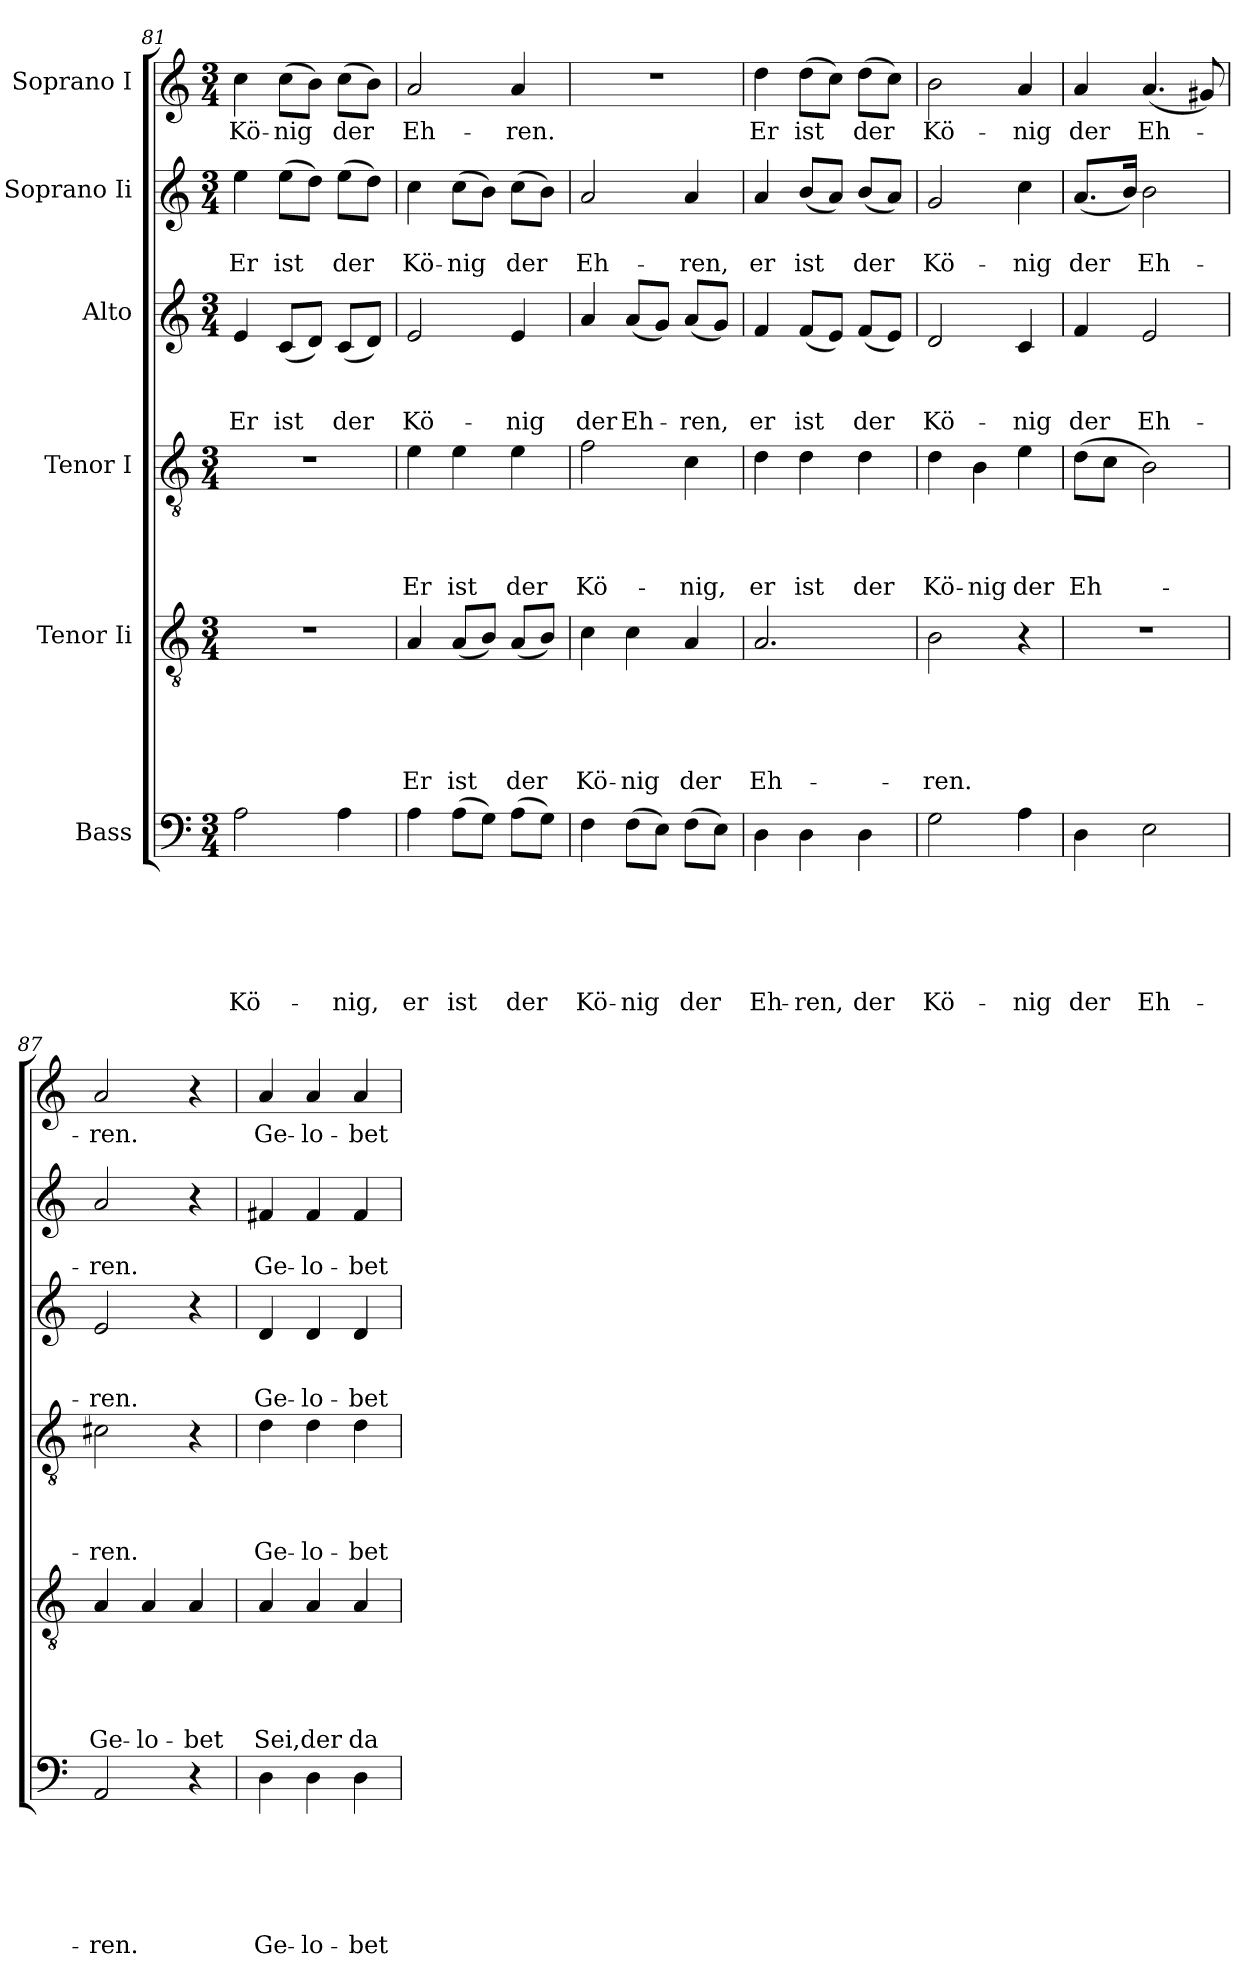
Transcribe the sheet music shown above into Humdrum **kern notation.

**kern	**text	**text	**text	**text	**text	**text	**kern	**text	**text	**text	**text	**text	**kern	**text	**text	**text	**text	**kern	**text	**text	**text	**kern	**text	**text	**kern	**text
*part6	*part6	*part6	*part6	*part6	*part6	*part6	*part5	*part5	*part5	*part5	*part5	*part5	*part4	*part4	*part4	*part4	*part4	*part3	*part3	*part3	*part3	*part2	*part2	*part2	*part1	*part1
*staff6	*staff6	*staff6	*staff6	*staff6	*staff6	*staff6	*staff5	*staff5	*staff5	*staff5	*staff5	*staff5	*staff4	*staff4	*staff4	*staff4	*staff4	*staff3	*staff3	*staff3	*staff3	*staff2	*staff2	*staff2	*staff1	*staff1
*I"Bass	*	*	*	*	*	*	*I"Tenor Ii	*	*	*	*	*	*I"Tenor I	*	*	*	*	*I"Alto	*	*	*	*I"Soprano Ii	*	*	*I"Soprano I	*
!!LO:PB:g=z
*clefF4	*	*	*	*	*	*	*clefGv2	*	*	*	*	*	*clefGv2	*	*	*	*	*clefG2	*	*	*	*clefG2	*	*	*clefG2	*
*k[]	*	*	*	*	*	*	*k[]	*	*	*	*	*	*k[]	*	*	*	*	*k[]	*	*	*	*k[]	*	*	*k[]	*
*C:	*	*	*	*	*	*	*C:	*	*	*	*	*	*C:	*	*	*	*	*C:	*	*	*	*C:	*	*	*C:	*
*M3/4	*	*	*	*	*	*	*M3/4	*	*	*	*	*	*M3/4	*	*	*	*	*M3/4	*	*	*	*M3/4	*	*	*M3/4	*
=81	=81	=81	=81	=81	=81	=81	=81	=81	=81	=81	=81	=81	=81	=81	=81	=81	=81	=81	=81	=81	=81	=81	=81	=81	=81	=81
!	!	!	!	!	!	!LO:LY:b	!LO:N:vis=1	!	!	!	!	!	!LO:N:vis=1	!	!	!	!	!	!	!	!LO:LY:b	!	!	!LO:LY:b	!	!LO:LY:b
2A\	.	.	.	.	.	Kö-	2.r	.	.	.	.	.	2.r	.	.	.	.	4e/	.	.	Er	4ee\	.	Er	4cc\	Kö-
!	!	!	!	!	!	!	!	!	!	!	!	!	!	!	!	!	!	!	!	!	!LO:LY:b	!	!	!LO:LY:b	!	!LO:LY:b
.	.	.	.	.	.	.	.	.	.	.	.	.	.	.	.	.	.	(<8c/L	.	.	ist	(>8ee\L	.	ist	(>8cc\L	-nig
.	.	.	.	.	.	.	.	.	.	.	.	.	.	.	.	.	.	8d/J)	.	.	.	8dd\J)	.	.	8b\J)	.
!	!	!	!	!	!	!LO:LY:b	!	!	!	!	!	!	!	!	!	!	!	!	!	!	!LO:LY:b	!	!	!LO:LY:b	!	!LO:LY:b
4A\	.	.	.	.	.	-nig,	.	.	.	.	.	.	.	.	.	.	.	(<8c/L	.	.	der	(>8ee\L	.	der	(>8cc\L	der
.	.	.	.	.	.	.	.	.	.	.	.	.	.	.	.	.	.	8d/J)	.	.	.	8dd\J)	.	.	8b\J)	.
=82	=82	=82	=82	=82	=82	=82	=82	=82	=82	=82	=82	=82	=82	=82	=82	=82	=82	=82	=82	=82	=82	=82	=82	=82	=82	=82
!	!	!	!	!	!	!LO:LY:b	!	!	!	!	!	!LO:LY:b	!	!	!	!	!LO:LY:b	!	!	!	!LO:LY:b	!	!	!LO:LY:b	!	!LO:LY:b
4A\	.	.	.	.	.	er	4A/	.	.	.	.	Er	4e\	.	.	.	Er	2e/	.	.	Kö-	4cc\	.	Kö-	2a/	Eh-
!	!	!	!	!	!	!LO:LY:b	!	!	!	!	!	!LO:LY:b	!	!	!	!	!LO:LY:b	!	!	!	!	!	!	!LO:LY:b	!	!
(>8A\L	.	.	.	.	.	ist	(<8A/L	.	.	.	.	ist	4e\	.	.	.	ist	.	.	.	.	(>8cc\L	.	-nig	.	.
8G\J)	.	.	.	.	.	.	8B/J)	.	.	.	.	.	.	.	.	.	.	.	.	.	.	8b\J)	.	.	.	.
!	!	!	!	!	!	!LO:LY:b	!	!	!	!	!	!LO:LY:b	!	!	!	!	!LO:LY:b	!	!	!	!LO:LY:b	!	!	!LO:LY:b	!	!LO:LY:b
(>8A\L	.	.	.	.	.	der	(<8A/L	.	.	.	.	der	4e\	.	.	.	der	4e/	.	.	-nig	(>8cc\L	.	der	4a/	-ren.
8G\J)	.	.	.	.	.	.	8B/J)	.	.	.	.	.	.	.	.	.	.	.	.	.	.	8b\J)	.	.	.	.
=83	=83	=83	=83	=83	=83	=83	=83	=83	=83	=83	=83	=83	=83	=83	=83	=83	=83	=83	=83	=83	=83	=83	=83	=83	=83	=83
!	!	!	!	!	!	!LO:LY:b	!	!	!	!	!	!LO:LY:b	!	!	!	!	!LO:LY:b	!	!	!	!LO:LY:b	!	!	!LO:LY:b	!LO:N:vis=1	!
4F\	.	.	.	.	.	Kö-	4c\	.	.	.	.	Kö-	2f\	.	.	.	Kö-	4a/	.	.	der	2a/	.	Eh-	2.r	.
!	!	!	!	!	!	!LO:LY:b	!	!	!	!	!	!LO:LY:b	!	!	!	!	!	!	!	!	!LO:LY:b	!	!	!	!	!
(>8F\L	.	.	.	.	.	-nig	4c\	.	.	.	.	-nig	.	.	.	.	.	(<8a/L	.	.	Eh-	.	.	.	.	.
8E\J)	.	.	.	.	.	.	.	.	.	.	.	.	.	.	.	.	.	8g/J)	.	.	.	.	.	.	.	.
!	!	!	!	!	!	!LO:LY:b	!	!	!	!	!	!LO:LY:b	!	!	!	!	!LO:LY:b	!	!	!	!LO:LY:b	!	!	!LO:LY:b	!	!
(>8F\L	.	.	.	.	.	der	4A/	.	.	.	.	der	4c\	.	.	.	-nig,	(<8a/L	.	.	-ren,	4a/	.	-ren,	.	.
8E\J)	.	.	.	.	.	.	.	.	.	.	.	.	.	.	.	.	.	8g/J)	.	.	.	.	.	.	.	.
=84	=84	=84	=84	=84	=84	=84	=84	=84	=84	=84	=84	=84	=84	=84	=84	=84	=84	=84	=84	=84	=84	=84	=84	=84	=84	=84
!	!	!	!	!	!	!LO:LY:b	!	!	!	!	!	!LO:LY:b	!	!	!	!	!LO:LY:b	!	!	!	!LO:LY:b	!	!	!LO:LY:b	!	!LO:LY:b
4D\	.	.	.	.	.	Eh-	2.A/	.	.	.	.	Eh-	4d\	.	.	.	er	4f/	.	.	er	4a/	.	er	4dd\	Er
!	!	!	!	!	!	!LO:LY:b	!	!	!	!	!	!	!	!	!	!	!LO:LY:b	!	!	!	!LO:LY:b	!	!	!LO:LY:b	!	!LO:LY:b
4D\	.	.	.	.	.	-ren,	.	.	.	.	.	.	4d\	.	.	.	ist	(<8f/L	.	.	ist	(<8b/L	.	ist	(>8dd\L	ist
.	.	.	.	.	.	.	.	.	.	.	.	.	.	.	.	.	.	8e/J)	.	.	.	8a/J)	.	.	8cc\J)	.
!	!	!	!	!	!	!LO:LY:b	!	!	!	!	!	!	!	!	!	!	!LO:LY:b	!	!	!	!LO:LY:b	!	!	!LO:LY:b	!	!LO:LY:b
4D\	.	.	.	.	.	der	.	.	.	.	.	.	4d\	.	.	.	der	(<8f/L	.	.	der	(<8b/L	.	der	(>8dd\L	der
.	.	.	.	.	.	.	.	.	.	.	.	.	.	.	.	.	.	8e/J)	.	.	.	8a/J)	.	.	8cc\J)	.
=85	=85	=85	=85	=85	=85	=85	=85	=85	=85	=85	=85	=85	=85	=85	=85	=85	=85	=85	=85	=85	=85	=85	=85	=85	=85	=85
!	!	!	!	!	!	!LO:LY:b	!	!	!	!	!	!LO:LY:b	!	!	!	!	!LO:LY:b	!	!	!	!LO:LY:b	!	!	!LO:LY:b	!	!LO:LY:b
2G\	.	.	.	.	.	Kö-	2B\	.	.	.	.	-ren.	4d\	.	.	.	Kö-	2d/	.	.	Kö-	2g/	.	Kö-	2b\	Kö-
!	!	!	!	!	!	!	!	!	!	!	!	!	!	!	!	!	!LO:LY:b	!	!	!	!	!	!	!	!	!
.	.	.	.	.	.	.	.	.	.	.	.	.	4B\	.	.	.	-nig	.	.	.	.	.	.	.	.	.
!	!	!	!	!	!	!LO:LY:b	!	!	!	!	!	!	!	!	!	!	!LO:LY:b	!	!	!	!LO:LY:b	!	!	!LO:LY:b	!	!LO:LY:b
4A\	.	.	.	.	.	-nig	4r	.	.	.	.	.	4e\	.	.	.	der	4c/	.	.	-nig	4cc\	.	-nig	4a/	-nig
=86	=86	=86	=86	=86	=86	=86	=86	=86	=86	=86	=86	=86	=86	=86	=86	=86	=86	=86	=86	=86	=86	=86	=86	=86	=86	=86
!	!	!	!	!	!	!LO:LY:b	!LO:N:vis=1	!	!	!	!	!	!	!	!	!	!LO:LY:b	!	!	!	!LO:LY:b	!	!	!LO:LY:b	!	!LO:LY:b
4D\	.	.	.	.	.	der	2.r	.	.	.	.	.	(>8d\L	.	.	.	Eh-	4f/	.	.	der	(<8.a/L	.	der	4a/	der
.	.	.	.	.	.	.	.	.	.	.	.	.	8c\J	.	.	.	.	.	.	.	.	.	.	.	.	.
.	.	.	.	.	.	.	.	.	.	.	.	.	.	.	.	.	.	.	.	.	.	16b/Jk)	.	.	.	.
!	!	!	!	!	!	!LO:LY:b	!	!	!	!	!	!	!	!	!	!	!	!	!	!	!LO:LY:b	!	!	!LO:LY:b	!	!LO:LY:b
2E\	.	.	.	.	.	Eh-	.	.	.	.	.	.	2B\)	.	.	.	.	2e/	.	.	Eh-	2b\	.	Eh-	(<4.a/	Eh-
.	.	.	.	.	.	.	.	.	.	.	.	.	.	.	.	.	.	.	.	.	.	.	.	.	8g#X/)	.
=87	=87	=87	=87	=87	=87	=87	=87	=87	=87	=87	=87	=87	=87	=87	=87	=87	=87	=87	=87	=87	=87	=87	=87	=87	=87	=87
!	!	!	!	!	!	!LO:LY:b	!	!	!	!	!	!LO:LY:b	!	!	!	!	!LO:LY:b	!	!	!	!LO:LY:b	!	!	!LO:LY:b	!	!LO:LY:b
2AA/	.	.	.	.	.	-ren.	4A/	.	.	.	.	Ge-	2c#X\	.	.	.	-ren.	2e/	.	.	-ren.	2a/	.	-ren.	2a/	-ren.
!	!	!	!	!	!	!	!	!	!	!	!	!LO:LY:b	!	!	!	!	!	!	!	!	!	!	!	!	!	!
.	.	.	.	.	.	.	4A/	.	.	.	.	-lo-	.	.	.	.	.	.	.	.	.	.	.	.	.	.
!	!	!	!	!	!	!	!	!	!	!	!	!LO:LY:b	!	!	!	!	!	!	!	!	!	!	!	!	!	!
4r	.	.	.	.	.	.	4A/	.	.	.	.	-bet	4r	.	.	.	.	4r	.	.	.	4r	.	.	4r	.
=88	=88	=88	=88	=88	=88	=88	=88	=88	=88	=88	=88	=88	=88	=88	=88	=88	=88	=88	=88	=88	=88	=88	=88	=88	=88	=88
!	!	!	!	!	!	!LO:LY:b	!	!	!	!	!	!LO:LY:b	!	!	!	!	!LO:LY:b	!	!	!	!LO:LY:b	!	!	!LO:LY:b	!	!LO:LY:b
4D\	.	.	.	.	.	Ge-	4A/	.	.	.	.	Sei,der	4d\	.	.	.	Ge-	4d/	.	.	Ge-	4f#X/	.	Ge-	4a/	Ge-
!	!	!	!	!	!	!LO:LY:b	!	!	!	!	!	!	!	!	!	!	!LO:LY:b	!	!	!	!LO:LY:b	!	!	!LO:LY:b	!	!LO:LY:b
4D\	.	.	.	.	.	-lo-	4A/	.	.	.	.	.	4d\	.	.	.	-lo-	4d/	.	.	-lo-	4f#/	.	-lo-	4a/	-lo-
!	!	!	!	!	!	!LO:LY:b	!	!	!	!	!	!LO:LY:b	!	!	!	!	!LO:LY:b	!	!	!	!LO:LY:b	!	!	!LO:LY:b	!	!LO:LY:b
4D\	.	.	.	.	.	-bet	4A/	.	.	.	.	da	4d\	.	.	.	-bet	4d/	.	.	-bet	4f#/	.	-bet	4a/	-bet
=	=	=	=	=	=	=	=	=	=	=	=	=	=	=	=	=	=	=	=	=	=	=	=	=	=	=
*-	*-	*-	*-	*-	*-	*-	*-	*-	*-	*-	*-	*-	*-	*-	*-	*-	*-	*-	*-	*-	*-	*-	*-	*-	*-	*-
